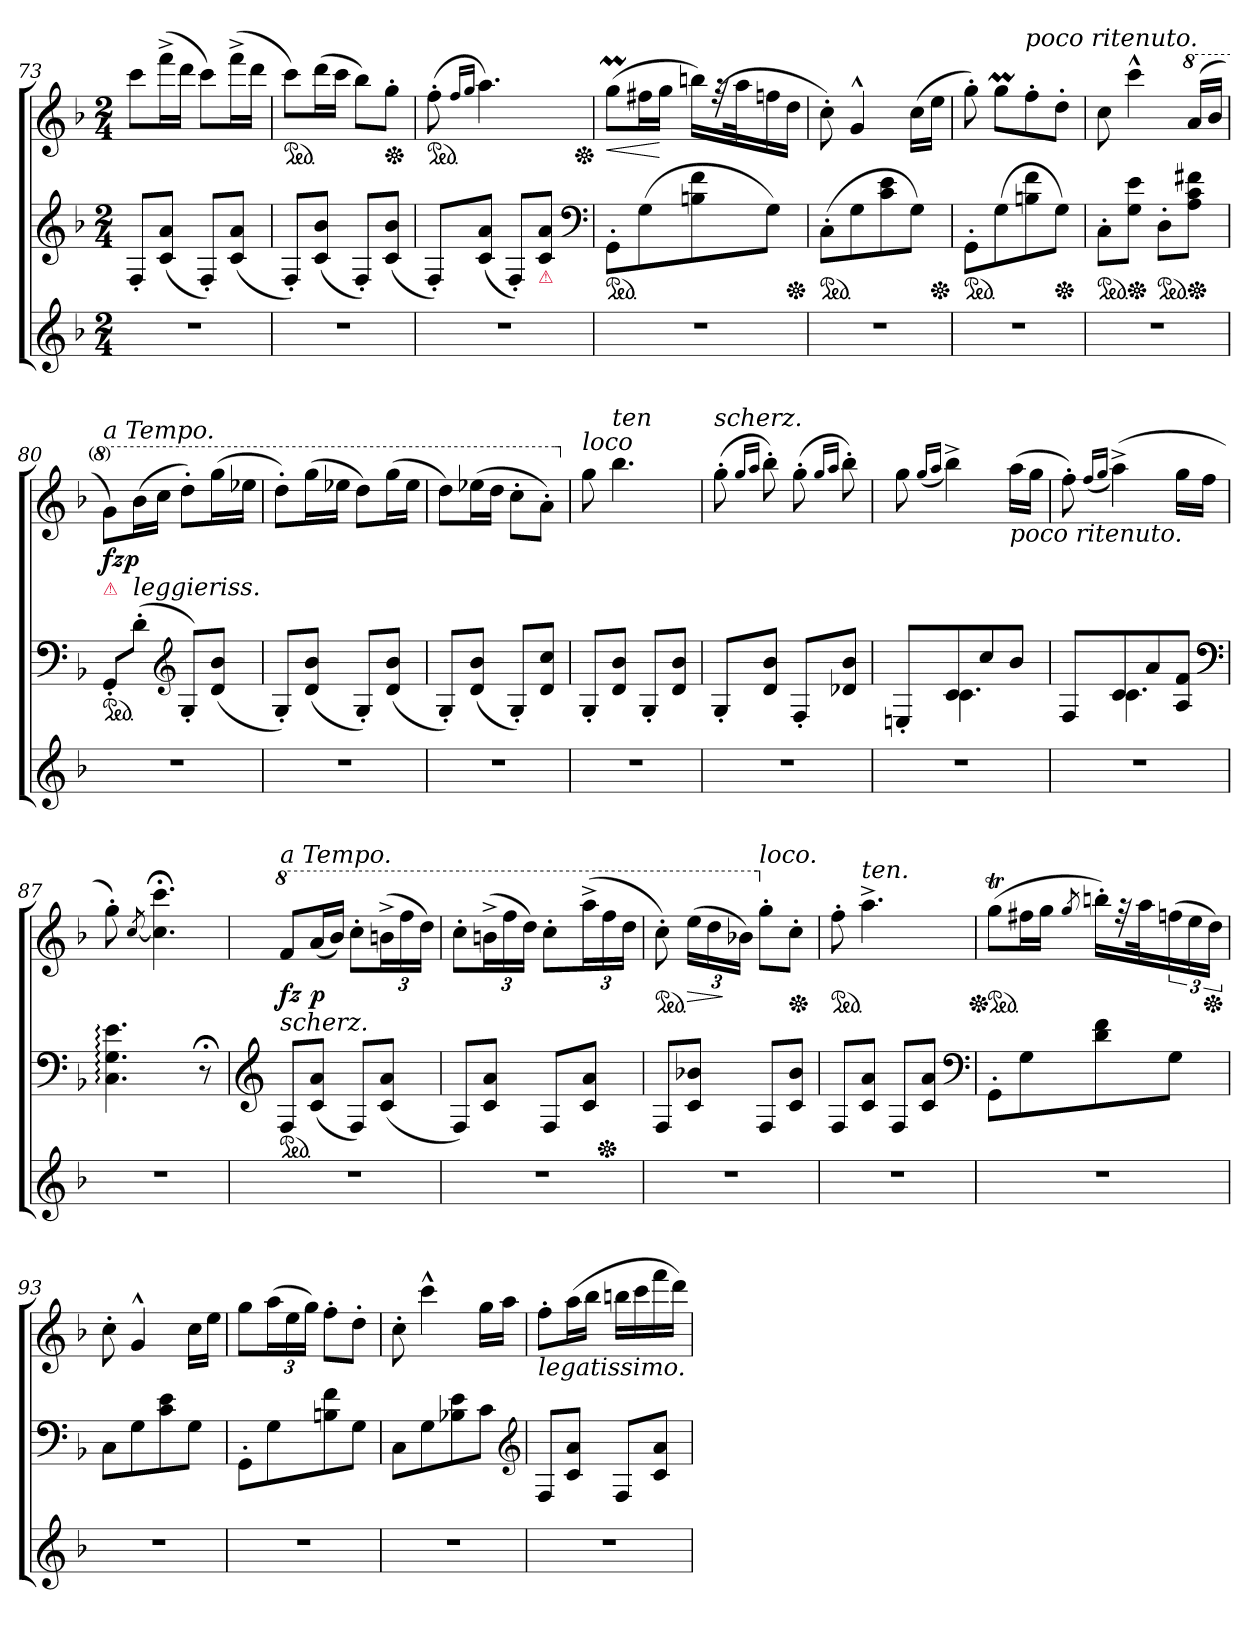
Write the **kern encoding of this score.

**kern	**kern	**kern	**dynam
*part3	*part2	*part1	*part1
*staff3	*staff2	*staff1	*staff1
*clefG2	*clefG2	*clefG2	*
*k[b-]	*k[b-]	*k[b-]	*
*M2/4	*M2/4	*M2/4	*
=73	=73	=73	=73
2r	8F'<L	8cccL	.
.	(8c 8aJ	(16fff^<L	.
.	.	16dddJJ	.
.	8F'<L)	8cccL)	.
.	(8c 8aJ	(16fff^<L	.
.	.	16dddJJ	.
=74	=74	=74	=74
*	*	*ped	*
2r	8F'<L)	8cccL)	.
.	(8c 8b-J	(16dddL	.
.	.	16cccJJ	.
.	8F'<L)	8bb-L)	.
*	*	*Xped	*
.	(8c 8b-J	8gg'>J	.
=75	=75	=75	=75
*	*	*ped	*
2r	8F'<L)	(8ff'>	.
.	.	16qqff/LL	.
.	.	16qqgg/JJ	.
.	(8c 8aJ	4.aa)	.
.	8F'<L)	.	.
!	!LO:TX:b:color=crimson:t=⚠	!	!
.	8c 8aJ	.	.
*	*clefF4	*	*
*	*	*Xped	*
=76	=76	=76	=76
*	*ped	*	*
*	*^	*	*
2r	8GG'>L	4..ryy	(8ggML	<
.	(8G	.	16ff#XL	.
.	.	.	16ggJJ	[
.	8Bn 8f	.	16bbnLL)	.
.	.	.	(32rff	.
.	.	.	32aaK	.
.	8GJ)	.	16ffn	.
*	*Xped	*	*	*
.	.	16ryy	16ddJJ	.
=77	=77	=77	=77	=77
*	*ped	*	*	*
2r	(8C'>L	4..ryy	8cc'>)	.
.	8G	.	4g^^>	.
.	8c 8e	.	.	.
.	8GJ)	.	(16ccLL	.
*	*Xped	*	*	*
.	.	16ryy	16eeJJ	.
*	*v	*v	*	*
=78	=78	=78	=78
*	*ped	*	*
2r	8GG'>L	8gg'>)	.
.	(8G	8ggML	.
!	!	!LO:TX:a:i:t=poco ritenuto.	!
.	8Bn 8f	8ff'>	.
*	*Xped	*	*
.	8GJ)	8dd'>J	.
=79	=79	=79	=79
*	*ped	*	*
2r	8C'>L	8cc	.
*	*Xped	*	*
.	8G 8eJ	4ccc^^>	.
*	*ped	*	*
.	8D'>L	.	.
*	*	*8va	*
*	*Xped	*	*
.	8A 8c 8f#XJ	(<16aa/LL	.
.	.	16bb-/JJ	.
=80	=80	=80	=80
!	!	!LO:TX:a:i:t=a Tempo.	!
!	!	!LO:TX:b:color=crimson:t=⚠	!
*	*ped	*	*
2r	8GG'>/L	8gg\L)	fz p
!	!	!LO:TX:b:i:t=leggieriss.	!
.	(8d'>\J	(16bb-\L	.
.	.	16ccc\JJ	.
*	*clefG2	*	*
.	8G'<L)	8ddd'>L)	.
.	(8d 8b-J	(16gggL	.
.	.	16eee-XJJ	.
=81	=81	=81	=81
2r	8G'<L)	8ddd'>L)	.
.	(8d 8b-J	(16gggL	.
.	.	16eee-XJJ	.
.	8G'<L)	8dddL)	.
.	(8d 8b-J	(16gggL	.
.	.	16eee-JJ	.
=82	=82	=82	=82
2r	8G'<L)	8dddL)	.
.	(8d 8b-J	(16eee-XL	.
.	.	16dddJJ	.
.	8G'<L)	8ccc'>L	.
.	8d 8ccJ	8aa'>J)	.
=83	=83	=83	=83
*	*	*X8va	*
!	!	!LO:TX:a:i:t=loco	!
2r	8G'<L	8gg	.
!	!	!LO:TX:a:i:t=ten	!
.	8d 8b-J	4.bb-	.
.	8G'<L	.	.
.	8d 8b-J	.	.
=84	=84	=84	=84
!	!	!LO:TX:a:i:t=scherz.	!
2r	8G'<L	(8gg'>	.
.	.	16qqgg/LL	.
.	.	16qqaa/JJ	.
.	8d 8b-J	8bb-'>)	.
.	8F'<L	(8gg'>	.
.	.	16qqgg/LL	.
.	.	16qqaa/JJ	.
.	8d-X 8b-J	8bb-'>)	.
=85	=85	=85	=85
*	*^	*	*
2r	8En'<L	8rEEyy	8gg	.
.	.	.	(16qqgg/LL	.
.	.	.	16qqaa/JJ	.
.	8c	4.c	4bb-^>)	.
.	8cc	.	.	.
!	!	!	!LO:TX:b:i:t=poco ritenuto.	!
.	8b-J	.	(16aaLL	.
.	.	.	16ggJJ	.
=86	=86	=86	=86	=86
2r	8FL	8rBByy	8ff'>)	.
.	.	.	(16qqff/LL	.
.	.	.	16qqgg/JJ	.
.	8c	4.c	(4aa^>)	.
.	8a	.	.	.
.	8A 8fJ	.	16ggLL	.
.	.	.	16ffJJ	.
*	*v	*v	*	*
*	*clefF4	*	*
=87	=87	=87	=87
2r	4.C: 4.G: 4.e:	8gg'>)	.
.	.	[8qcc/	.
.	.	4.cc];< 4.ccc;<	.
.	8r;<	.	.
=88	=88	=88	=88
*	*clefG2	*	*
*	*	*8va	*
!	!	!LO:TX:a:i:t=a Tempo.	!
!	!	!LO:TX:b:i:t=scherz.	!
*	*ped	*	*
2r	8FL	8ff/L	fz
.	(8c 8aJ	(<16aa/L	p
.	.	16bb-/JJ)	.
.	8FL)	8ccc'>L	.
.	(8c 8aJ	(24bbn^<L	.
.	.	24fff	.
.	.	24dddJJ)	.
=89	=89	=89	=89
*	*^	*	*
2r	8FL)	3ryy	8ccc'>L	.
.	8c 8aJ	.	(24bbn^<L	.
.	.	.	24fff	.
.	.	.	24dddJJ)	.
.	8FL	.	8ccc'>L	.
.	.	12ryy	.	.
.	8c 8aJ	.	(24aaa^<L	.
*	*Xped	*	*	*
.	.	12ryy	24fff	.
.	.	.	24dddJJ	.
*	*v	*v	*	*
=90	=90	=90	=90
*	*	*ped	*
2r	8FL	8ccc'>)	.
.	8c 8b-XJ	(24eeeLL	>
.	.	24ddd	.
.	.	24bb-XJJ)	]
*	*	*X8va	*
!	!	!LO:TX:a:i:t=loco.	!
.	8FL	8gg'>L	.
*	*	*Xped	*
.	8c 8b-J	8cc'>J	.
=91	=91	=91	=91
*	*	*ped	*
2r	8FL	8ff'>	.
!	!	!LO:TX:a:i:t=ten.	!
.	8c 8aJ	4.aa^<	.
.	8FL	.	.
.	8c 8aJ	.	.
*	*clefF4	*	*
=92	=92	=92	=92
*	*	*Xped	*
*	*	*ped	*
2r	8GG'>L	(8ggTL	.
.	8G	16ff#XL	.
.	.	16ggJJ	.
.	.	8qgg/	.
.	8d 8f	16bbn'LL)	.
.	.	32rff	.
.	.	32aaK	.
.	8GJ	(24ffn	.
.	.	24ee	.
*	*	*Xped	*
.	.	24ddJJ)	.
=93	=93	=93	=93
2r	8CL	8cc'>	.
.	8G	4g^^>	.
.	8c 8e	.	.
.	8GJ	16ccLL	.
.	.	16eeJJ	.
=94	=94	=94	=94
2r	8GG'>L	8ggL	.
.	8G	(24aaL	.
.	.	24ee	.
.	.	24ggJJ)	.
.	8Bn 8f	8ff'>L	.
.	8GJ	8dd'>J	.
=95	=95	=95	=95
2r	8CL	8cc'>	.
.	8G	4ccc^^>	.
.	8B-X 8e	.	.
.	8cJ	16ggLL	.
.	.	16aaJJ	.
*	*clefG2	*	*
=96	=96	=96	=96
!	!	!LO:TX:b:i:t=legatissimo.	!
2r	8FL	8ff'>L	.
.	8c 8aJ	(16aaL	.
.	.	16bb-JJ	.
.	8FL	16bbnLL	.
.	.	16ccc	.
.	8c 8aJ	16fff	.
.	.	16dddJJ)	.
=	=	=	=
*-	*-	*-	*-
